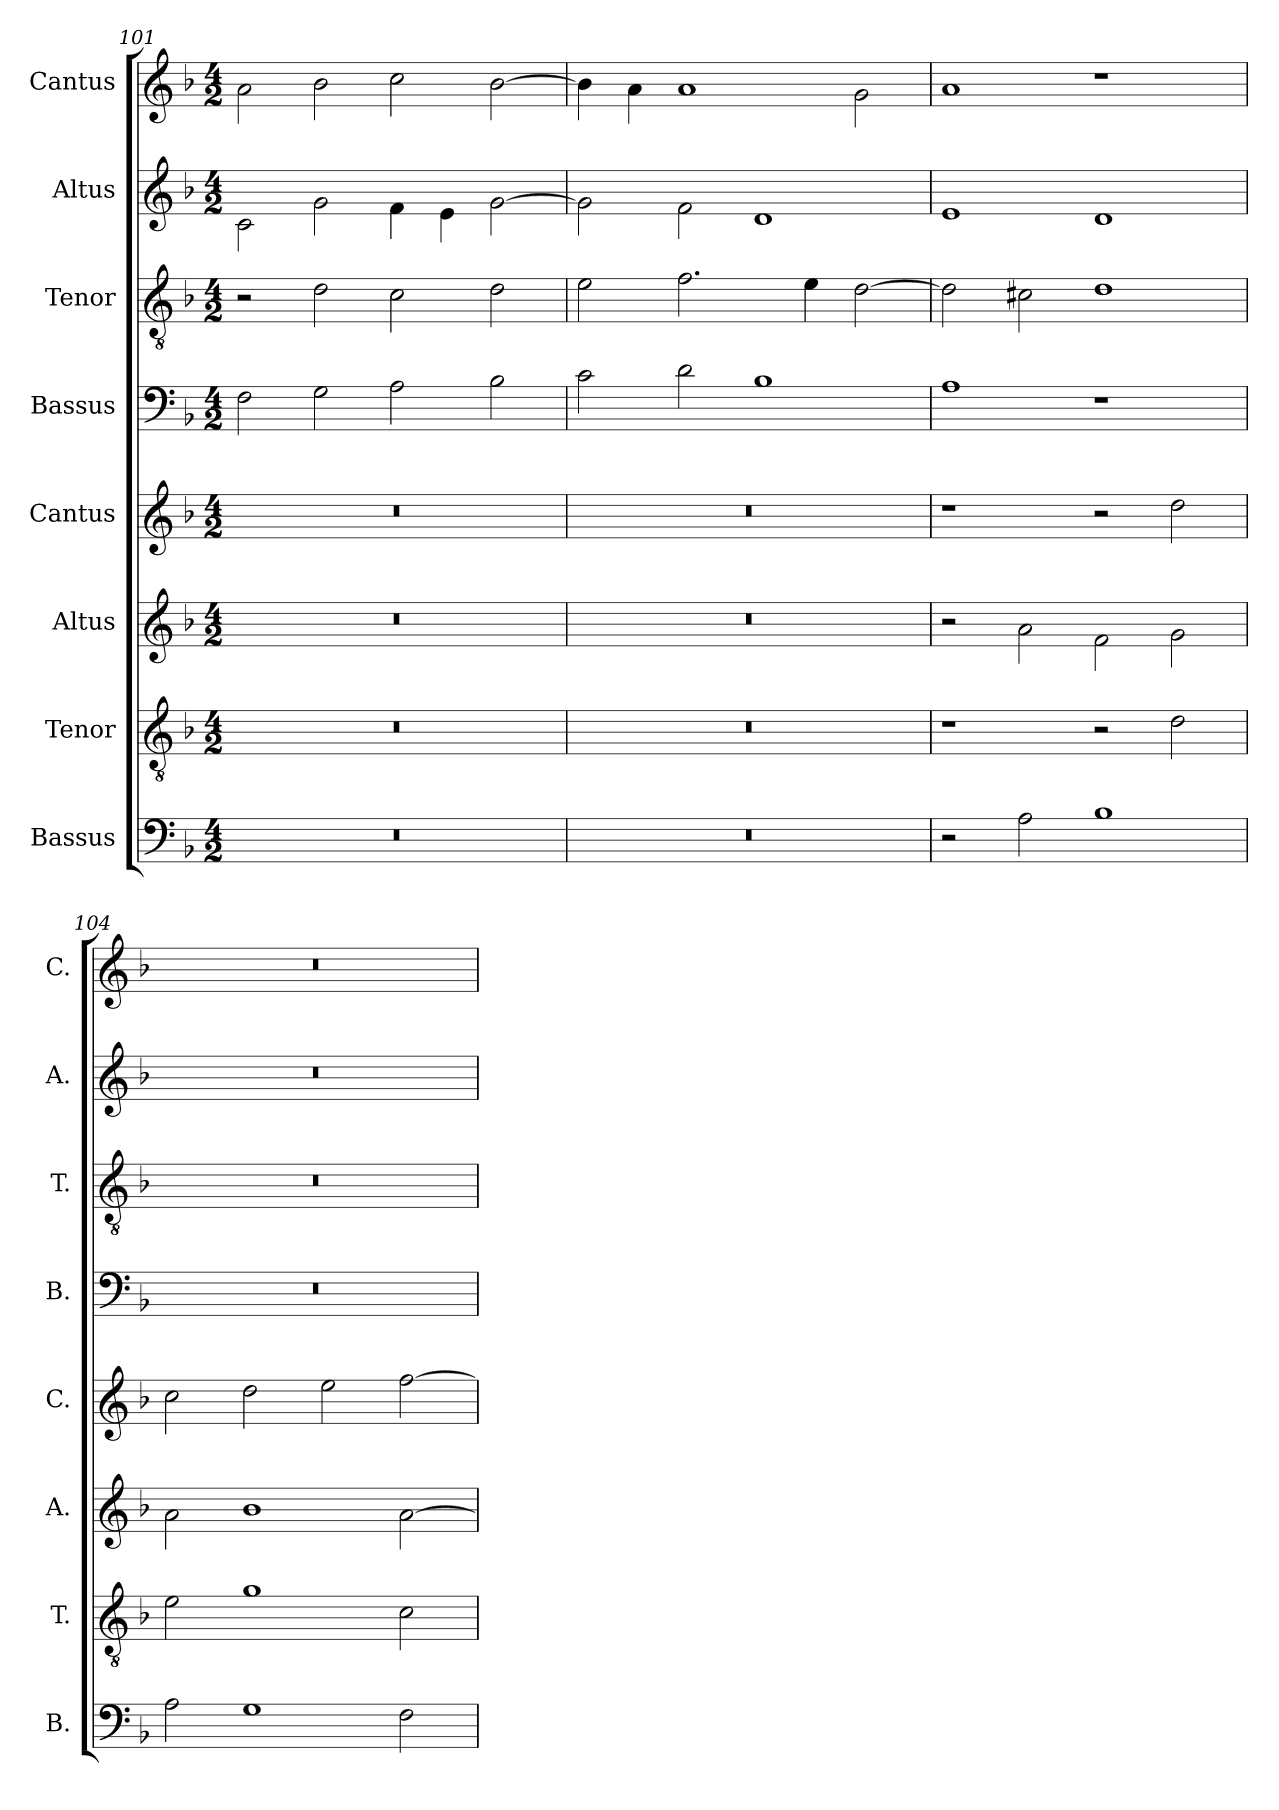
**kern	**kern	**kern	**kern	**kern	**kern	**kern	**kern
*part8	*part7	*part6	*part5	*part4	*part3	*part2	*part1
*staff8	*staff7	*staff6	*staff5	*staff4	*staff3	*staff2	*staff1
*I"Bassus	*I"Tenor	*I"Altus	*I"Cantus	*I"Bassus	*I"Tenor	*I"Altus	*I"Cantus
*I'B.	*I'T.	*I'A.	*I'C.	*I'B.	*I'T.	*I'A.	*I'C.
!!LO:PB:g=z
*clefF4	*clefGv2	*clefG2	*clefG2	*clefF4	*clefGv2	*clefG2	*clefG2
*k[b-]	*k[b-]	*k[b-]	*k[b-]	*k[b-]	*k[b-]	*k[b-]	*k[b-]
*M4/2	*M4/2	*M4/2	*M4/2	*M4/2	*M4/2	*M4/2	*M4/2
=101	=101	=101	=101	=101	=101	=101	=101
0r	0r	0r	0r	2F\	2r	2c\	2a\
.	.	.	.	2G\	2d\	2g\	2b-\
.	.	.	.	2A\	2c\	4f\	2cc\
.	.	.	.	.	.	4e\	.
.	.	.	.	2B-\	2d\	[2g\	[2b-\
=102	=102	=102	=102	=102	=102	=102	=102
0r	0r	0r	0r	2c\	2e\	2g\]	4b-\]
.	.	.	.	.	.	.	4a\
.	.	.	.	2d\	2.f\	2f\	1a
.	.	.	.	1B-	.	1d	.
.	.	.	.	.	4e\	.	.
.	.	.	.	.	[2d\	.	2g\
=103	=103	=103	=103	=103	=103	=103	=103
2r	1r	2r	1r	1A	2d\]	1e	1a
2A\	.	2a\	.	.	2c#X\	.	.
1B-	2r	2f\	2r	1r	1d	1d	1r
.	2d\	2g\	2dd\	.	.	.	.
=104	=104	=104	=104	=104	=104	=104	=104
2A\	2e\	2a\	2cc\	0r	0r	0r	0r
1G	1g	1b-	2dd\	.	.	.	.
.	.	.	2ee\	.	.	.	.
2F\	2c\	[2a\	[2ff\	.	.	.	.
=	=	=	=	=	=	=	=
*-	*-	*-	*-	*-	*-	*-	*-
